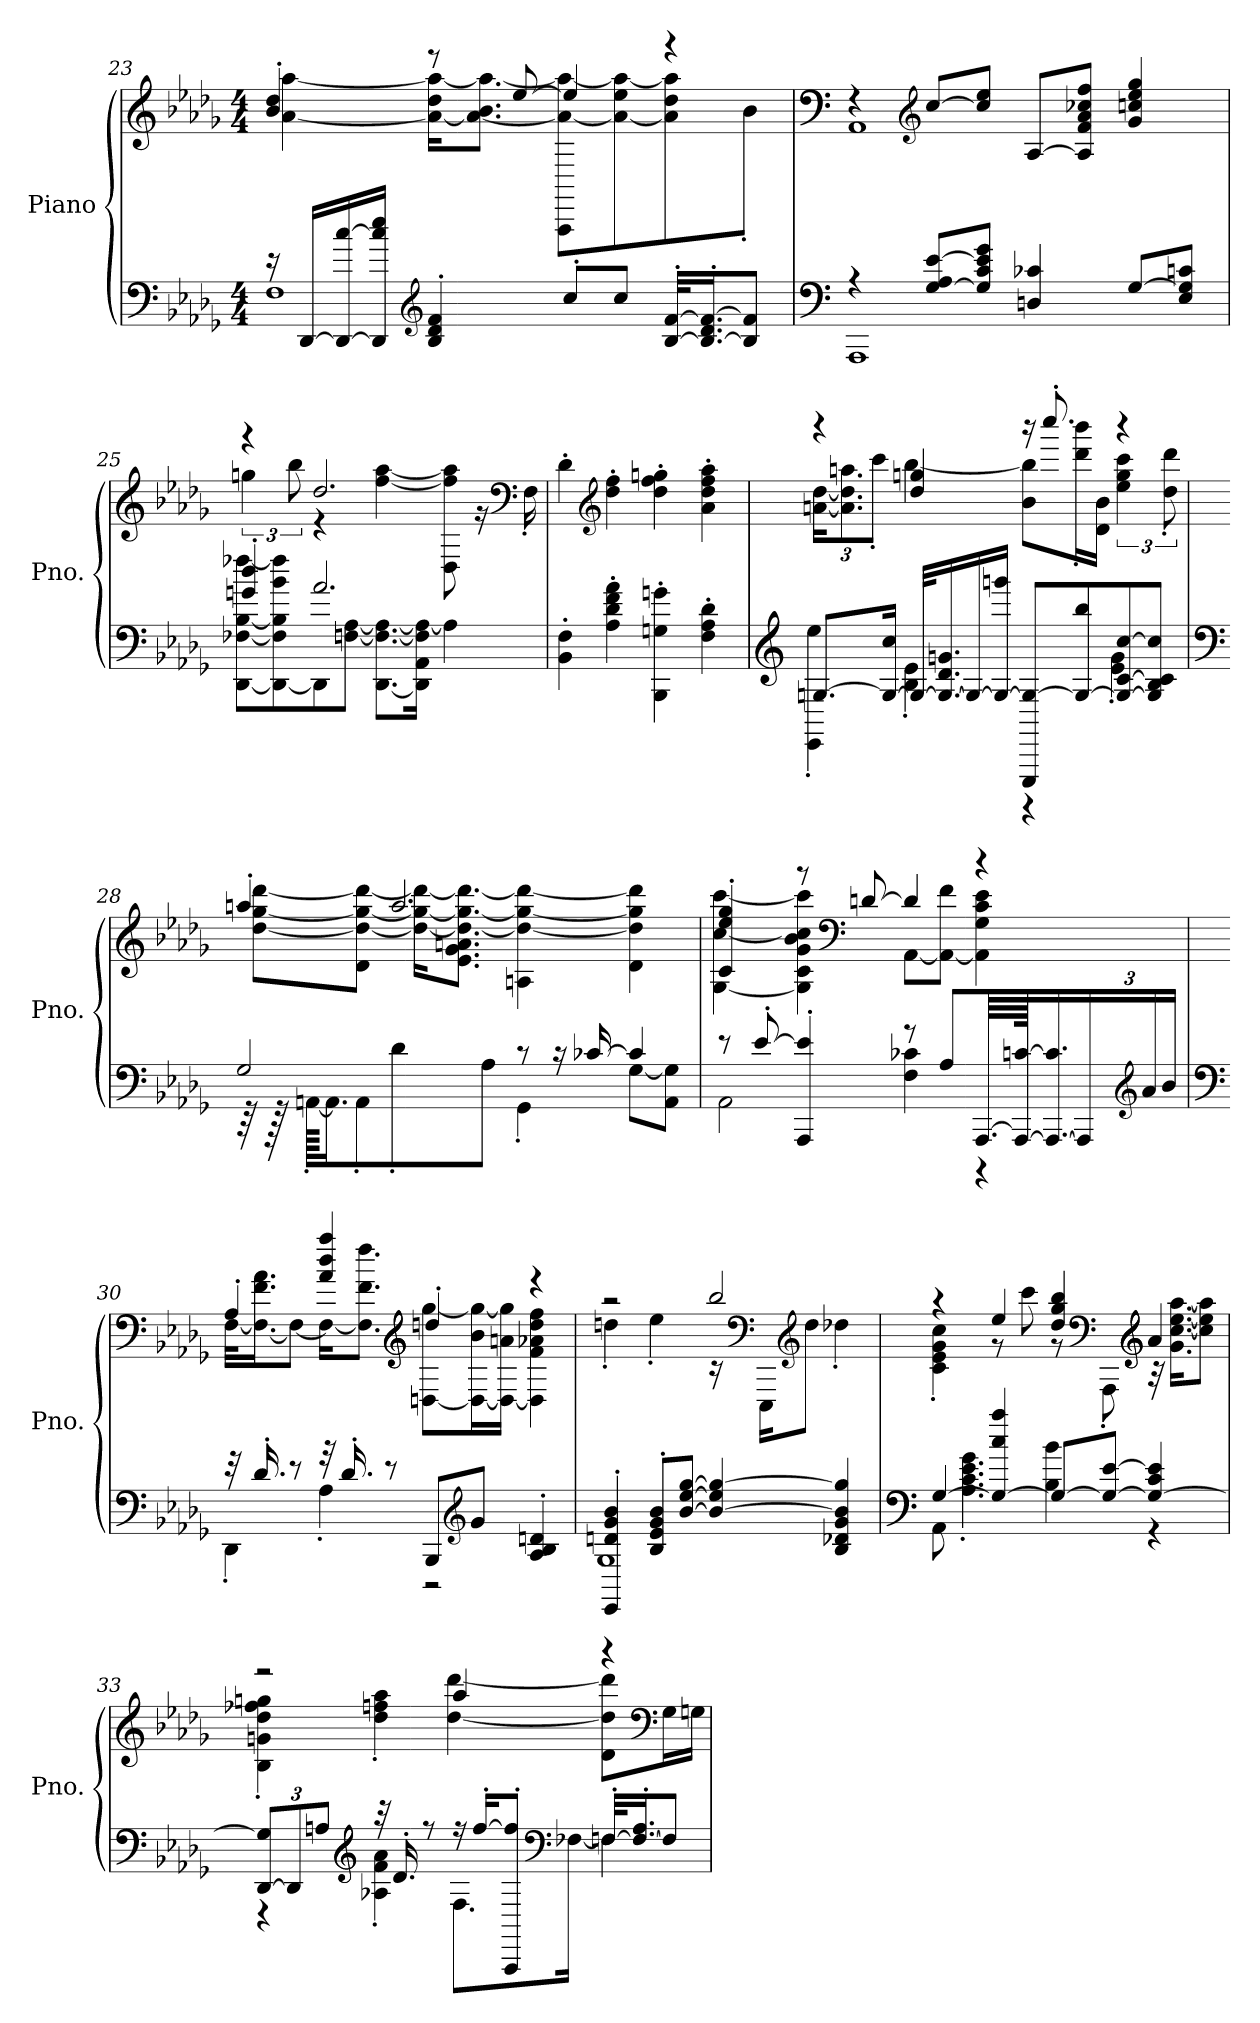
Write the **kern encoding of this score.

**kern	**kern
*part1	*part1
*staff2	*staff1
*I"Piano	*
*I'Pno.	*
!!LO:LB:g=z
*clefF4	*clefG2
*k[b-e-a-d-g-]	*k[b-e-a-d-g-]
*M4/4	*M4/4
=23	=23
*^	*^
16r	1F	4b-/' 4dd-/'	[4a-\ [4aa-\
[16DD-/LL	.	.	.
16DD-/_ [16cc/	.	.	.
16DD-/] 16cc/] 16ee-/JJ	.	.	.
*clefG2	*	*	*
4B-/' 4d-/' 4f/'	.	8r	16a-\_ 16dd-\ 16aa-\_KL
.	.	.	8.a-\_ 8.b-\ 8.aa-\_J
.	.	[8ee-/	.
8cc'/L	.	4ee-/]	8AAA-\ 8a-\_ 8aa-\_L
8cc/J	.	.	8a-\_ 8ee-\ 8aa-\_
[32B-/' [32f/'KLL	.	4r	8a-\] 8dd-\ 8aa-\]
16.B-/_' 16.d-/' 16.f/_'J	.	.	.
8B-/] 8f/]J	.	.	8b-'\J
=24	=24	=24	=24
*clefF4	*	*clefF4	*
4r	1AAA-	4r	1AA-
*	*	*clefG2	*
[8G-/ 8A-/ [8e-/L	.	[8cc/L	.
8G-/] 8c/ 8e-/] 8g-/J	.	8cc/] 8ee-/J	.
4Dn/ 4c-X/	.	[8A-/L	.
.	.	8A-/] 8f/ 8a-/ 8cc-X/ 8ff/J	.
[8G-/L	.	4g-/ 4ccn/ 4ee-/ 4gg-/	.
8E-/ 8G-/] 8cn/J	.	.	.
!!LO:LB:g=z	!!
=25	=25	=25	=25
4gn/' 4dd-/'	[8DD-\ [8F-X\ [8B-\ [8ff-X\L	4r	6ggn\
.	8DD-\_ 8F-\] 8B-\] 8b-\ 8ff-\]	.	.
.	.	.	12bb-\
2.a-/	8DD-\]	2.dd-/	4r
.	[8Fn\ [8A-\J	.	.
.	[8.DD-\ 8.F\_ 8.A-\_L	.	[4ff\ [4aa-\
.	16DD-\] 16AA-\ 16F\] 16A-\_Jk	.	.
.	4A-\]	.	8D-\ 8ff\] 8aa-\]
.	.	.	16r
*	*	*clefF4	*
.	.	.	16F'\
*v	*v	*	*
*	*v	*v
=26	=26
4BB-\' 4F\'	4d-'\
*	*clefG2
4A-\' 4d-\' 4f\' 4a-\'	4dd-\' 4ff\'
4BBB-\' 4Gn\' 4gn\'	4dd-\' 4ff\' 4ggn\'
4F\' 4A-\' 4d-\'	4a-\' 4dd-\' 4ff\' 4aa-\'
!!LO:LB:g=z
=27	=27
*clefG2	*
*^	*^
*	*	*	*Xbrackettup
[8.Gn/L	4EE-\' 4ee-\'	4r	[24an\ [24dd-\KL
.	.	.	12.a\] 12.dd-\] 12.aan\
.	.	.	12ccc'\J
16G/_ 16cc/Jk	.	.	.
32G/KLL_	4B-\' 4e-\'	4dd-/ 4ggn/	[4bb-\
16.G/_ 16.d-/ 16.gn/	.	.	.
16G/_	.	.	.
16G/_ 16gggn/JJ	.	.	.
8EEE-/ 8G/_L	4r	16r	8b-\ 8bb-\]L
.	.	8.cccc'/	.
8G/_ 8bb-/	.	.	16ddd-\' 16bbb-\'L
.	.	.	16d-\ 16b-\JJ
*	*	*	*brackettup
8G/_ [8c/ [8cc/	4e-\' 4g\'	4r	6ee-\ 6gg\ 6ccc\
8G/] 8B-/ 8c/] 8cc/]J	.	.	.
.	.	.	12dd-\' 12ddd-\'
!!LO:PB:g=z	!!
=28	=28	=28	=28
*clefF4	*	*	*
2G-/	64r	4aan'/	[8dd-\ [8gg-\ [8ddd-\L
.	128r	.	.
.	[128AAn'\KKKLL	.	.
.	16.AA\J]	.	.
.	8AA'\	.	8d-\ 8dd-\_ 8gg-\_ 8ddd-\_J
.	8d-'\	2.aa/	16dd-\_ 16gg-\_ 16ddd-\_KL
.	.	.	8.e-\ 8.g-\ 8.an\ 8.dd-\_ 8.gg-\_ 8.ddd-\_J
.	8A-\J	.	.
8r	4GG-'\	.	4An\ 4dd-\_ 4gg-\_ 4ddd-\_
16r	.	.	.
[16c-X/	.	.	.
4c-/]	[8G-\L	.	4d-\ 4dd-\] 4gg-\] 4ddd-\]
.	8AA\ 8G-\]J	.	.
!!LO:LB:g=z	!!
=29	=29	=29	=29
8r	2AA-\	4c/' 4ee-/' 4gg-/'	[4G-\ [4cc\ [4ccc\
[8e-'/	.	.	.
4AAA-/' 4e-/]'	.	8r	4G-\] 4c\ 4g-\ 4b-\ 4cc\] 4ccc\]
*	*	*clefF4	*
.	.	[8dn/	.
8r	4F\ 4c-X\	4d/]	[8AA-\L
8A-/L	.	.	8AA-\_ 8f\J
[64.AAA-/LLL	4r	4r	4AA-\] 4G-\ 4c\ 4e-\
128AAA-/_ [128cn/JJK	.	.	.
16.AAA-/_ 16.c/]	.	.	.
*Xbrackettup	*	*	*
24AAA-/]	.	.	.
*clefG2	*	*	*
24a-/	.	.	.
24b-/JJ	.	.	.
=30	=30	=30	=30
*clefF4	*	*	*
32r	4DD-'\	4A-'/	[32F\KLL
16.d-'/	.	.	16.F\_ 16.f\ 16.a-\J
8r	.	.	8F\J_
32r	4A-'\	4a-/ 4dd-/ 4aa-/	16F\KL_
16.d-'/	.	.	.
.	.	.	8.F\] 8.f\ 8.ff\J
8r	.	.	.
*	*	*clefG2	*
8BBB-/L	2r	4ddn'/	[8Dn\ [8gg-\L
*clefG2	*	*	*
8g-/J	.	.	16D\_ 16b-\ 16gg-\_L
.	.	.	16D\_ 16an\ 16gg-\]JJ
4A-/' 4B-/' 4dn/'	.	4r	4D\] 4f\ 4a-X\ 4dd\ 4ff\
!!LO:LB:g=z	!!
=31	=31	=31	=31
4EE-/' 4dn/' 4g-/' 4b-/'	1G-	2r	4ddn'\
8B-/' 8e-/' 8g-/' 8b-/'L	.	.	4ee-'\
[8b-/ [8ee-/ [8gg-/J	.	.	.
4b-/_ 4ee-/] 4gg-/_	.	2bb-/	16r
*	*	*clefF4	*
.	.	.	16EEE-\KL
*	*	*clefG2	*
.	.	.	8dd\J
4B-/ 4d-X/ 4g-/ 4b-/] 4gg-/]	.	.	4dd-X'\
=32	=32	=32	=32
*clefF4	*	*	*
[4G-/	8AA-\	4r	4c\' 4e-\' 4g-\' 4cc\'
.	4.A-\' 4.c\' 4.e-\' 4.g-\'	.	.
4G-/_ 4cc/ 4aa-/	.	4ee-/	8r
.	.	.	8ccc\
8G-/L_	4B-\ 4b-\	4dd-/ 4gg-/ 4bb-/	8r
*	*	*clefF4	*
8G-/_ [8e-/J	.	.	8AAA-'\
*	*	*clefG2	*
4G-/_ 4c/ 4e-/]	4r	4a-/	32r
.	.	.	16.g-\ [16.cc\ [16.ee-\ [16.aa-\KL
.	.	.	8cc\] 8ee-\] 8aa-\]J
!!LO:LB:g=z	!!
=33	=33	=33	=33
[12DD-/ 12G-/]L	4r	2r	4B-\' 4gn\' 4dd-\' 4ff-X\' 4ggn\'
12DD-/]	.	.	.
12An/J	.	.	.
*clefG2	*	*	*
32r	4A-X\' 4f\' 4a-\'	.	4dd-\' 4ffn\' 4aa-\'
16.d-'/	.	.	.
8r	.	.	.
16r	8.F\L	4aa-/	[4dd-\ [4ddd-\
[16ff'/KL	.	.	.
8AAA-/' 8ff/]'J	.	.	.
*clefF4	*	*	*
.	[16F-X\Jk	.	.
[32Fn'/KLL	4F-\]	4r	8d-\ 8dd-\] 8ddd-\]L
16.F/_' 16.A-/'J	.	.	.
*	*	*clefF4	*
8F/J]	.	.	16G-\L
.	.	.	16Gn\JJ
*v	*v	*	*
*	*v	*v
=	=
*-	*-
